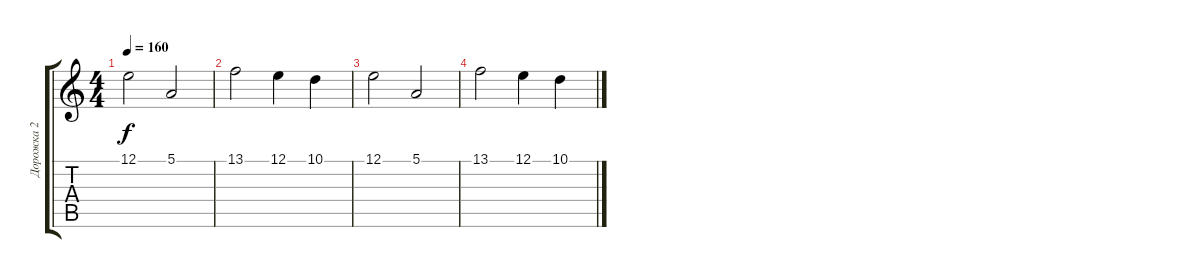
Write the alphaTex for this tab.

\track ("Дорожка 2" "Дорожка 2") {instrument fx5brightness}
\staff {score tabs}
\tuning (E4 B3 G3 D3 A2 E2) {hide}
\ts (4 4)
\tempo 160
\clef g2
\ks c
12.1.2{dy f} 5.1.2 |
13.1.2 12.1.4 10.1.4 |
12.1.2 5.1.2 |
13.1.2 12.1.4 10.1.4
